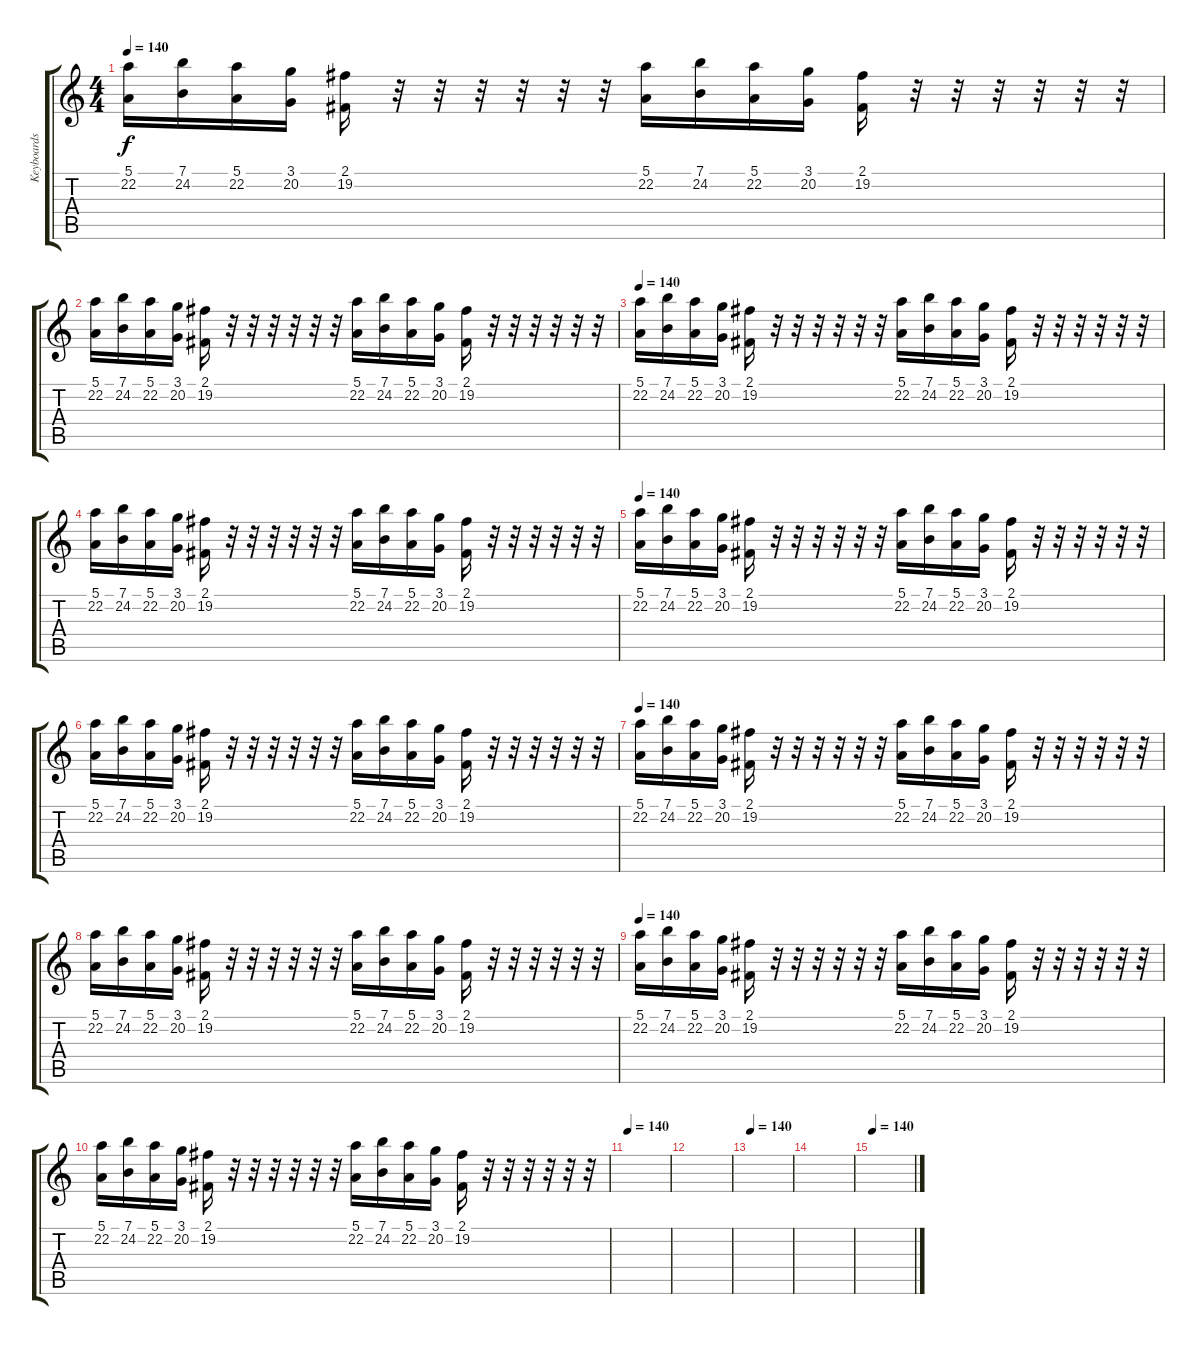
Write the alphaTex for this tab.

\track ("Keyboards" "Keyboards") {instrument stringensemble1}
\staff {score tabs}
\tuning (E4 B3 G3 D3 A2 E2) {hide}
\ts (4 4)
\tempo 140
\clef g2
\ks c
(5.1 22.2).16{dy f volume 8 balance 0} (7.1 24.2).16 (5.1 22.2).16 (3.1 20.2).16 (2.1 19.2).16 r.32 r.32 r.32 r.32 r.32 r.32 (5.1 22.2).16 (7.1 24.2).16 (5.1 22.2).16 (3.1 20.2).16 (2.1 19.2).16 r.32 r.32 r.32 r.32 r.32 r.32 |
(5.1 22.2).16{volume 8 balance 0} (7.1 24.2).16 (5.1 22.2).16 (3.1 20.2).16 (2.1 19.2).16 r.32 r.32 r.32 r.32 r.32 r.32 (5.1 22.2).16 (7.1 24.2).16 (5.1 22.2).16 (3.1 20.2).16 (2.1 19.2).16 r.32 r.32 r.32 r.32 r.32 r.32 |
\tempo 140
(5.1 22.2).16{volume 8 balance 0} (7.1 24.2).16 (5.1 22.2).16 (3.1 20.2).16 (2.1 19.2).16 r.32 r.32 r.32 r.32 r.32 r.32 (5.1 22.2).16 (7.1 24.2).16 (5.1 22.2).16 (3.1 20.2).16 (2.1 19.2).16 r.32 r.32 r.32 r.32 r.32 r.32 |
(5.1 22.2).16{volume 8 balance 0} (7.1 24.2).16 (5.1 22.2).16 (3.1 20.2).16 (2.1 19.2).16 r.32 r.32 r.32 r.32 r.32 r.32 (5.1 22.2).16 (7.1 24.2).16 (5.1 22.2).16 (3.1 20.2).16 (2.1 19.2).16 r.32 r.32 r.32 r.32 r.32 r.32 |
\tempo 140
(5.1 22.2).16{volume 8 balance 0} (7.1 24.2).16 (5.1 22.2).16 (3.1 20.2).16 (2.1 19.2).16 r.32 r.32 r.32 r.32 r.32 r.32 (5.1 22.2).16 (7.1 24.2).16 (5.1 22.2).16 (3.1 20.2).16 (2.1 19.2).16 r.32 r.32 r.32 r.32 r.32 r.32 |
(5.1 22.2).16{volume 8 balance 0} (7.1 24.2).16 (5.1 22.2).16 (3.1 20.2).16 (2.1 19.2).16 r.32 r.32 r.32 r.32 r.32 r.32 (5.1 22.2).16 (7.1 24.2).16 (5.1 22.2).16 (3.1 20.2).16 (2.1 19.2).16 r.32 r.32 r.32 r.32 r.32 r.32 |
\tempo 140
(5.1 22.2).16{volume 8 balance 0} (7.1 24.2).16 (5.1 22.2).16 (3.1 20.2).16 (2.1 19.2).16 r.32 r.32 r.32 r.32 r.32 r.32 (5.1 22.2).16 (7.1 24.2).16 (5.1 22.2).16 (3.1 20.2).16 (2.1 19.2).16 r.32 r.32 r.32 r.32 r.32 r.32 |
(5.1 22.2).16{volume 8 balance 0} (7.1 24.2).16 (5.1 22.2).16 (3.1 20.2).16 (2.1 19.2).16 r.32 r.32 r.32 r.32 r.32 r.32 (5.1 22.2).16 (7.1 24.2).16 (5.1 22.2).16 (3.1 20.2).16 (2.1 19.2).16 r.32 r.32 r.32 r.32 r.32 r.32 |
\tempo 140
(5.1 22.2).16{volume 8 balance 0} (7.1 24.2).16 (5.1 22.2).16 (3.1 20.2).16 (2.1 19.2).16 r.32 r.32 r.32 r.32 r.32 r.32 (5.1 22.2).16 (7.1 24.2).16 (5.1 22.2).16 (3.1 20.2).16 (2.1 19.2).16 r.32 r.32 r.32 r.32 r.32 r.32 |
(5.1 22.2).16{volume 8 balance 0} (7.1 24.2).16 (5.1 22.2).16 (3.1 20.2).16 (2.1 19.2).16 r.32 r.32 r.32 r.32 r.32 r.32 (5.1 22.2).16 (7.1 24.2).16 (5.1 22.2).16 (3.1 20.2).16 (2.1 19.2).16 r.32 r.32 r.32 r.32 r.32 r.32 |
\tempo 140
|
|
\tempo 140
|
|
\tempo 140
